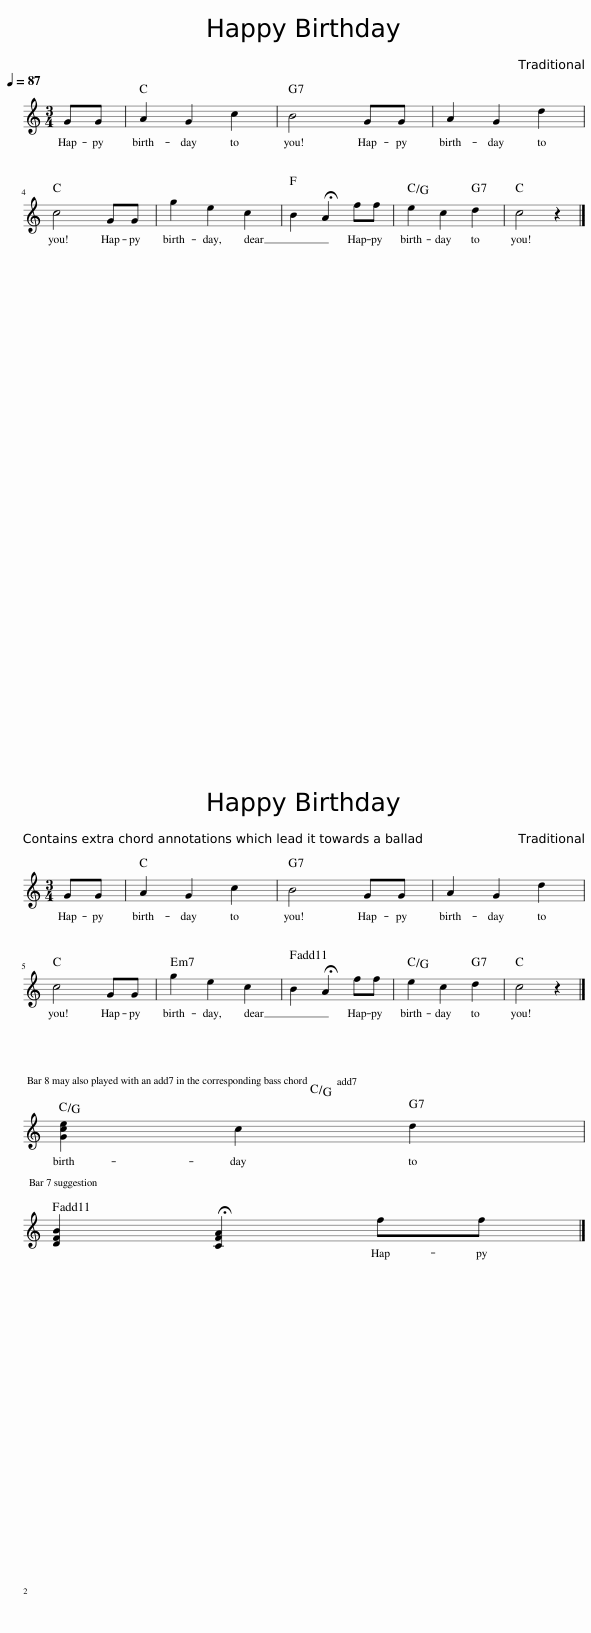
X:1
L:1/8
Q:1/4=87
M:3/4
I:linebreak $
K:C
V:1 treble
V:1
 GG | A2 G2 c2 | B4 GG | A2 G2 d2 |$ c4 GG | %5
 g2 e2 c2 | B2 !fermata!A2 ff | e2 c2 d2 | c4 z2 |]$[M:3/4] GG | %10
 A2 G2 c2 | B4 GG | A2 G2 d2 |$ c4 GG | g2 e2 c2 | %15
 B2 !fermata!A2 ff | e2 c2 d2 | c4 z2 |]$ [Gce]2 c2 d2 |$[K:treble] [DFB]2 !fermata![CFA]2 ff |] %20
